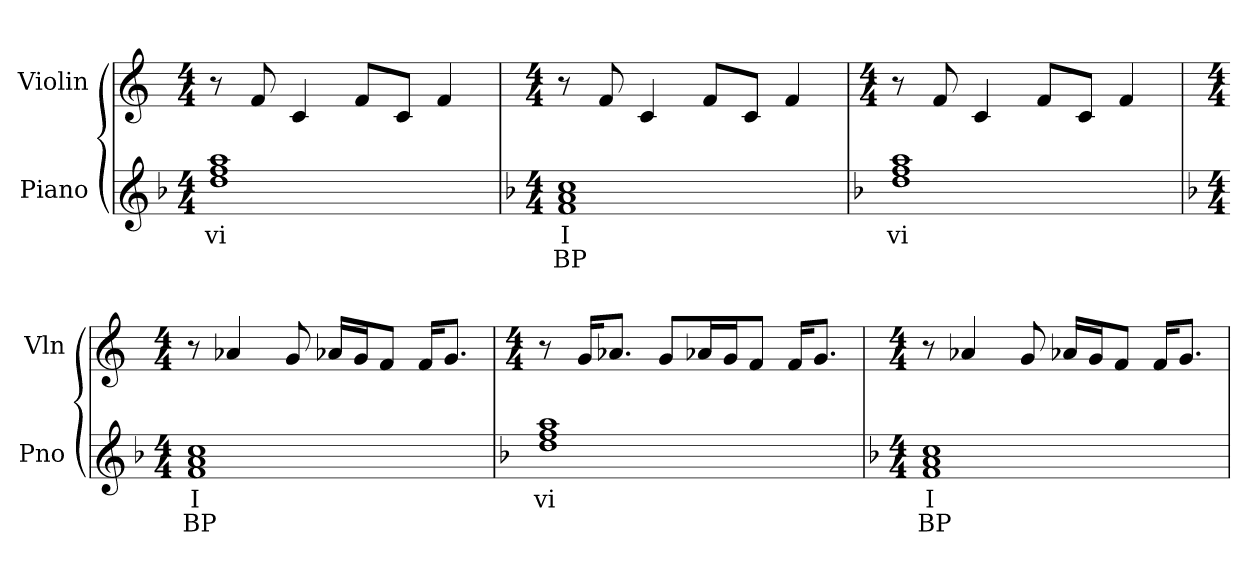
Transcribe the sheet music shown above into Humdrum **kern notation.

**kern	**text	**text	**kern
*part2	*part2	*part2	*part1
*staff2	*staff2	*staff2	*staff1
*I"Piano	*	*	*I"Violin
*I'Pno	*	*	*I'Vln
*k[b-]	*	*	*
*F:	*	*	*
*M4/4	*	*	*M4/4
=	=	=	=
1dd 1ff 1aa	vi	.	8r
.	.	.	8f
.	.	.	4c
.	.	.	8fL
.	.	.	8cJ
.	.	.	4f
=	=	=	=
*k[b-]	*	*	*
*F:	*	*	*
*M4/4	*	*	*M4/4
1f 1a 1cc	I	BP	8r
.	.	.	8f
.	.	.	4c
.	.	.	8fL
.	.	.	8cJ
.	.	.	4f
=	=	=	=
*k[b-]	*	*	*
*F:	*	*	*
*	*	*	*M4/4
1dd 1ff 1aa	vi	.	8r
.	.	.	8f
.	.	.	4c
.	.	.	8fL
.	.	.	8cJ
.	.	.	4f
=	=	=	=
*k[b-]	*	*	*
*F:	*	*	*
*M4/4	*	*	*M4/4
1f 1a 1cc	I	BP	8r
.	.	.	4a-X
.	.	.	8g
.	.	.	16a-XLL
.	.	.	16gJ
.	.	.	8fJ
.	.	.	16fKL
.	.	.	8.gJ
=	=	=	=
*k[b-]	*	*	*
*F:	*	*	*
*	*	*	*M4/4
1dd 1ff 1aa	vi	.	8r
.	.	.	16gKL
.	.	.	8.a-XJ
.	.	.	8gL
.	.	.	16a-XL
.	.	.	16gJ
.	.	.	8fJ
.	.	.	16fKL
.	.	.	8.gJ
=	=	=	=
*k[b-]	*	*	*
*F:	*	*	*
*M4/4	*	*	*M4/4
1f 1a 1cc	I	BP	8r
.	.	.	4a-X
.	.	.	8g
.	.	.	16a-XLL
.	.	.	16gJ
.	.	.	8fJ
.	.	.	16fKL
.	.	.	8.gJ
=	=	=	=
*-	*-	*-	*-
